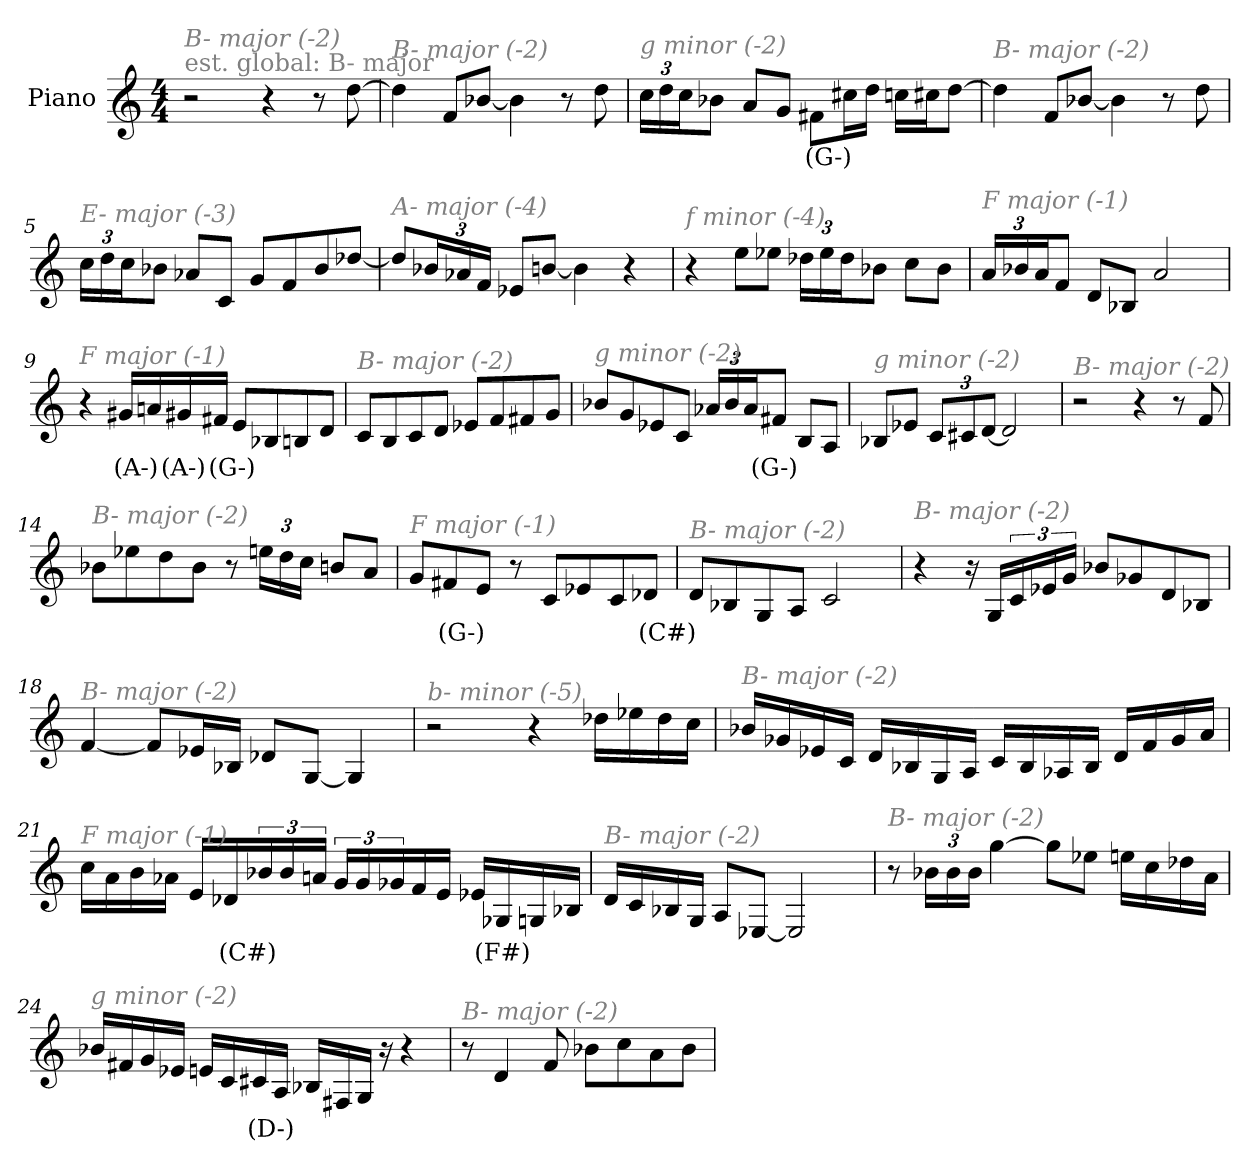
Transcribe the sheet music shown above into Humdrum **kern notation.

**kern	**text
*part1	*part1
*staff1	*staff1
*I"Piano	*
*I'Pno	*
*clefG2	*
*k[]	*
*M4/4	*
*MM162	*
=1	=1
!LO:TX:a:color=#808080:t=est. global&colon; B- major	!
!LO:TX:i:color=#808080:t=B- major (-2)	!
2r	.
4r	.
8r	.
[8dd\	.
=2	=2
!LO:TX:i:color=#808080:t=B- major (-2)	!
4dd\]	.
8f/L	.
[8b-X/J	.
4b-\]	.
8r	.
8dd\	.
=3	=3
*Xbrackettup	*
!LO:TX:i:color=#808080:t=g minor (-2)	!
24cc\LL	.
24dd\	.
24cc\J	.
8b-X\J	.
8a/L	.
8g/J	.
8f#Xi\L	(G-)
16cc#X\L	.
16dd\JJ	.
16ccn\LL	.
16cc#X\J	.
[8dd\J	.
=4	=4
!LO:TX:i:color=#808080:t=B- major (-2)	!
4dd\]	.
8f/L	.
[8b-X/J	.
4b-\]	.
8r	.
8dd\	.
!!LO:LB:g=z
=5	=5
!LO:TX:i:color=#808080:t=E- major (-3)	!
24cc\LL	.
24dd\	.
24cc\J	.
8b-X\J	.
8a-X/L	.
8c/J	.
8g/L	.
8f/	.
8b-/	.
[8dd-X/J	.
=6	=6
!LO:TX:i:color=#808080:t=A- major (-4)	!
8dd-/L]	.
24b-X/L	.
24a-X/	.
24f/JJ	.
8e-X/L	.
[8bn/J	.
4b\]	.
4r	.
=7	=7
!LO:TX:i:color=#808080:t=f minor (-4)	!
4r	.
8ee\L	.
8ee-X\J	.
24dd-X\LL	.
24ee-\	.
24dd-\J	.
8b-X\J	.
8cc\L	.
8b-\J	.
=8	=8
!LO:TX:i:color=#808080:t=F major (-1)	!
24a/LL	.
24b-X/	.
24a/J	.
8f/J	.
8d/L	.
8B-X/J	.
2a/	.
!!LO:LB:g=z
=9	=9
!LO:TX:i:color=#808080:t=F major (-1)	!
4r	.
16g#Xi/LL	(A-)
16an/	.
16g#Xi/	(A-)
16f#Xj/JJ	(G-)
8e/L	.
8B-X/	.
8Bn/	.
8d/J	.
=10	=10
!LO:TX:i:color=#808080:t=B- major (-2)	!
8c/L	.
8B/	.
8c/	.
8d/J	.
8e-X/L	.
8f/	.
8f#X/	.
8g/J	.
=11	=11
!LO:TX:i:color=#808080:t=g minor (-2)	!
8b-X/L	.
8g/	.
8e-X/	.
8c/J	.
24a-X/LL	.
24b-/	.
24a-/J	.
8f#Xi/J	(G-)
8B/L	.
8A/J	.
=12	=12
!LO:TX:i:color=#808080:t=g minor (-2)	!
8B-X/L	.
8e-X/J	.
12c/L	.
12c#X/	.
[12d/J	.
2d/]	.
!!LO:LB:g=z
=13	=13
!LO:TX:i:color=#808080:t=B- major (-2)	!
2r	.
4r	.
8r	.
8f/	.
=14	=14
!LO:TX:i:color=#808080:t=B- major (-2)	!
8b-X\L	.
8ee-X\	.
8dd\	.
8b-\J	.
8r	.
24een\LL	.
24dd\	.
24cc\JJ	.
8bn/L	.
8a/J	.
=15	=15
!LO:TX:i:color=#808080:t=F major (-1)	!
8g/L	.
8f#Xj/	(G-)
8e/J	.
8r	.
8c/L	.
8e-X/	.
8c/	.
8d-Xi/J	(C#)
=16	=16
!LO:TX:i:color=#808080:t=B- major (-2)	!
8d/L	.
8B-X/	.
8G/	.
8A/J	.
2c/	.
!!LO:LB:g=z
=17	=17
!LO:TX:i:color=#808080:t=B- major (-2)	!
4r	.
16r	.
16G/LL	.
*brackettup	*
24c/	.
24e-X/	.
24g/JJ	.
8b-X/L	.
8g-X/	.
8d/	.
8B-X/J	.
=18	=18
!LO:TX:i:color=#808080:t=B- major (-2)	!
[4f/	.
8f/L]	.
16e-X/L	.
16B-X/JJ	.
8d-X/L	.
[8G/J	.
4G/]	.
=19	=19
!LO:TX:i:color=#808080:t=b- minor (-5)	!
2r	.
4r	.
16dd-X\LL	.
16ee-X\	.
16dd-\	.
16cc\JJ	.
!!LO:LB:g=z
=20	=20
!LO:TX:i:color=#808080:t=B- major (-2)	!
16b-X/LL	.
16g-X/	.
16e-X/	.
16c/JJ	.
16d/LL	.
16B-X/	.
16G/	.
16A/JJ	.
16c/LL	.
16B-/	.
16A-X/	.
16B-/JJ	.
16d/LL	.
16f/	.
16g-/	.
16a/JJ	.
=21	=21
!LO:TX:i:color=#808080:t=F major (-1)	!
16cc\LL	.
16a\	.
16b\	.
16a-X\JJ	.
16e/LL	.
16d-Xi/	(C#)
24b-X/	.
24b-/	.
24an/JJ	.
24g/LL	.
24g/	.
24g-X/	.
16f/	.
16e/JJ	.
16e-X/LL	.
16G-Xi/	(F#)
16G/	.
16B-X/JJ	.
!!LO:LB:g=z
=22	=22
!LO:TX:i:color=#808080:t=B- major (-2)	!
16d/LL	.
16c/	.
16B-X/	.
16G/JJ	.
8A/L	.
[8E-X/J	.
2E-/]	.
=23	=23
!LO:TX:i:color=#808080:t=B- major (-2)	!
8r	.
*Xbrackettup	*
24b-X\LL	.
24b-\	.
24b-\JJ	.
[4gg\	.
8gg\L]	.
8ee-X\J	.
16een\LL	.
16cc\	.
16dd-X\	.
16a\JJ	.
=24	=24
!LO:TX:i:color=#808080:t=g minor (-2)	!
16b-X/LL	.
16f#X/	.
16g/	.
16e-X/JJ	.
16en/LL	.
16c/	.
16c#Xi/	(D-)
16A/JJ	.
16B-X/LL	.
16F#X/	.
16G/JJ	.
16r	.
4r	.
!!LO:LB:g=z
=25	=25
!LO:TX:i:color=#808080:t=B- major (-2)	!
8r	.
4d/	.
8f/	.
8b-X\L	.
8cc\	.
8a\	.
8b-\J	.
=	=
*-	*-
